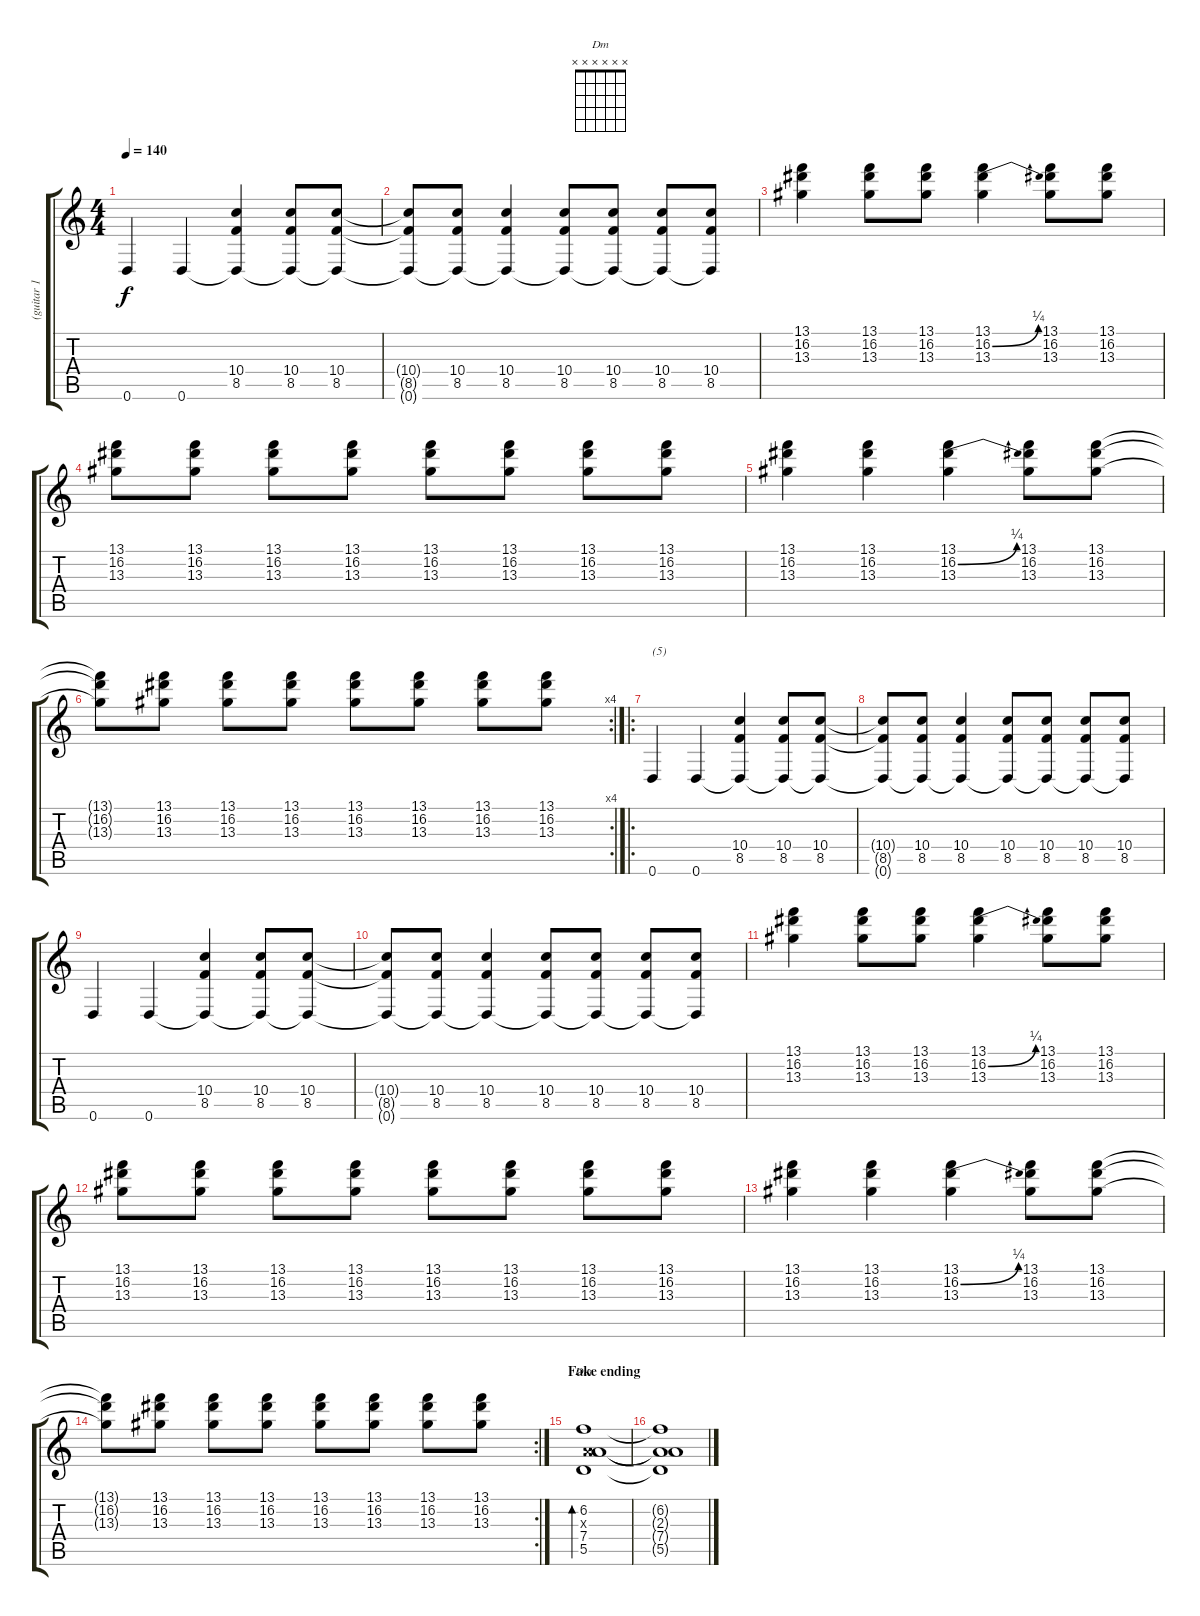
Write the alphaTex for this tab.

\track ("(guitar 1 stereo separation)" "(guitar 1 ") {instrument overdrivenguitar}
\staff {score tabs}
\tuning (E4 B3 G3 D3 A2 D2) {hide}
\chord ("Dm" x x x x x x)
\ts (4 4)
\tempo 140
\clef g2
\ks c
0.6.4{dy f} 0.6.4 (10.4 8.5 0.6{t}).4 (10.4 8.5 0.6{t}).8 (10.4 8.5 0.6{t}).8 |
(10.4{t} 8.5{t} 0.6{t}).8 (10.4 8.5 0.6{t}).8 (10.4 8.5 0.6{t}).4 (10.4 8.5 0.6{t}).8 (10.4 8.5 0.6{t}).8 (10.4 8.5 0.6{t}).8 (10.4 8.5 0.6{t}).8 |
(13.1 16.2 13.3).4 (13.1 16.2 13.3).8 (13.1 16.2 13.3).8 (13.1 16.2{be (bend 0 0 60 1)} 13.3).4 (13.1 16.2 13.3).8 (13.1 16.2 13.3).8 |
(13.1 16.2 13.3).8 (13.1 16.2 13.3).8 (13.1 16.2 13.3).8 (13.1 16.2 13.3).8 (13.1 16.2 13.3).8 (13.1 16.2 13.3).8 (13.1 16.2 13.3).8 (13.1 16.2 13.3).8 |
(13.1 16.2 13.3).4 (13.1 16.2 13.3).4 (13.1 16.2{be (bend 0 0 60 1)} 13.3).4 (13.1 16.2 13.3).8 (13.1 16.2 13.3).8 |
\rc 4
(13.1{t} 16.2{t} 13.3{t}).8 (13.1 16.2 13.3).8 (13.1 16.2 13.3).8 (13.1 16.2 13.3).8 (13.1 16.2 13.3).8 (13.1 16.2 13.3).8 (13.1 16.2 13.3).8 (13.1 16.2 13.3).8 |
\ro
0.6.4{txt "(5)"} 0.6.4 (10.4 8.5 0.6{t}).4 (10.4 8.5 0.6{t}).8 (10.4 8.5 0.6{t}).8 |
(10.4{t} 8.5{t} 0.6{t}).8 (10.4 8.5 0.6{t}).8 (10.4 8.5 0.6{t}).4 (10.4 8.5 0.6{t}).8 (10.4 8.5 0.6{t}).8 (10.4 8.5 0.6{t}).8 (10.4 8.5 0.6{t}).8 |
0.6.4 0.6.4 (10.4 8.5 0.6{t}).4 (10.4 8.5 0.6{t}).8 (10.4 8.5 0.6{t}).8 |
(10.4{t} 8.5{t} 0.6{t}).8 (10.4 8.5 0.6{t}).8 (10.4 8.5 0.6{t}).4 (10.4 8.5 0.6{t}).8 (10.4 8.5 0.6{t}).8 (10.4 8.5 0.6{t}).8 (10.4 8.5 0.6{t}).8 |
(13.1 16.2 13.3).4 (13.1 16.2 13.3).8 (13.1 16.2 13.3).8 (13.1 16.2{be (bend 0 0 60 1)} 13.3).4 (13.1 16.2 13.3).8 (13.1 16.2 13.3).8 |
(13.1 16.2 13.3).8 (13.1 16.2 13.3).8 (13.1 16.2 13.3).8 (13.1 16.2 13.3).8 (13.1 16.2 13.3).8 (13.1 16.2 13.3).8 (13.1 16.2 13.3).8 (13.1 16.2 13.3).8 |
(13.1 16.2 13.3).4 (13.1 16.2 13.3).4 (13.1 16.2{be (bend 0 0 60 1)} 13.3).4 (13.1 16.2 13.3).8 (13.1 16.2 13.3).8 |
\rc 2
(13.1{t} 16.2{t} 13.3{t}).8 (13.1 16.2 13.3).8 (13.1 16.2 13.3).8 (13.1 16.2 13.3).8 (13.1 16.2 13.3).8 (13.1 16.2 13.3).8 (13.1 16.2 13.3).8 (13.1 16.2 13.3).8 |
\section ("" "Fake ending")
(6.2 2.3{x} 7.4 5.5).1{bd 240 ch "Dm"} |
(6.2{t} 2.3{t} 7.4{t} 5.5{t}).1
